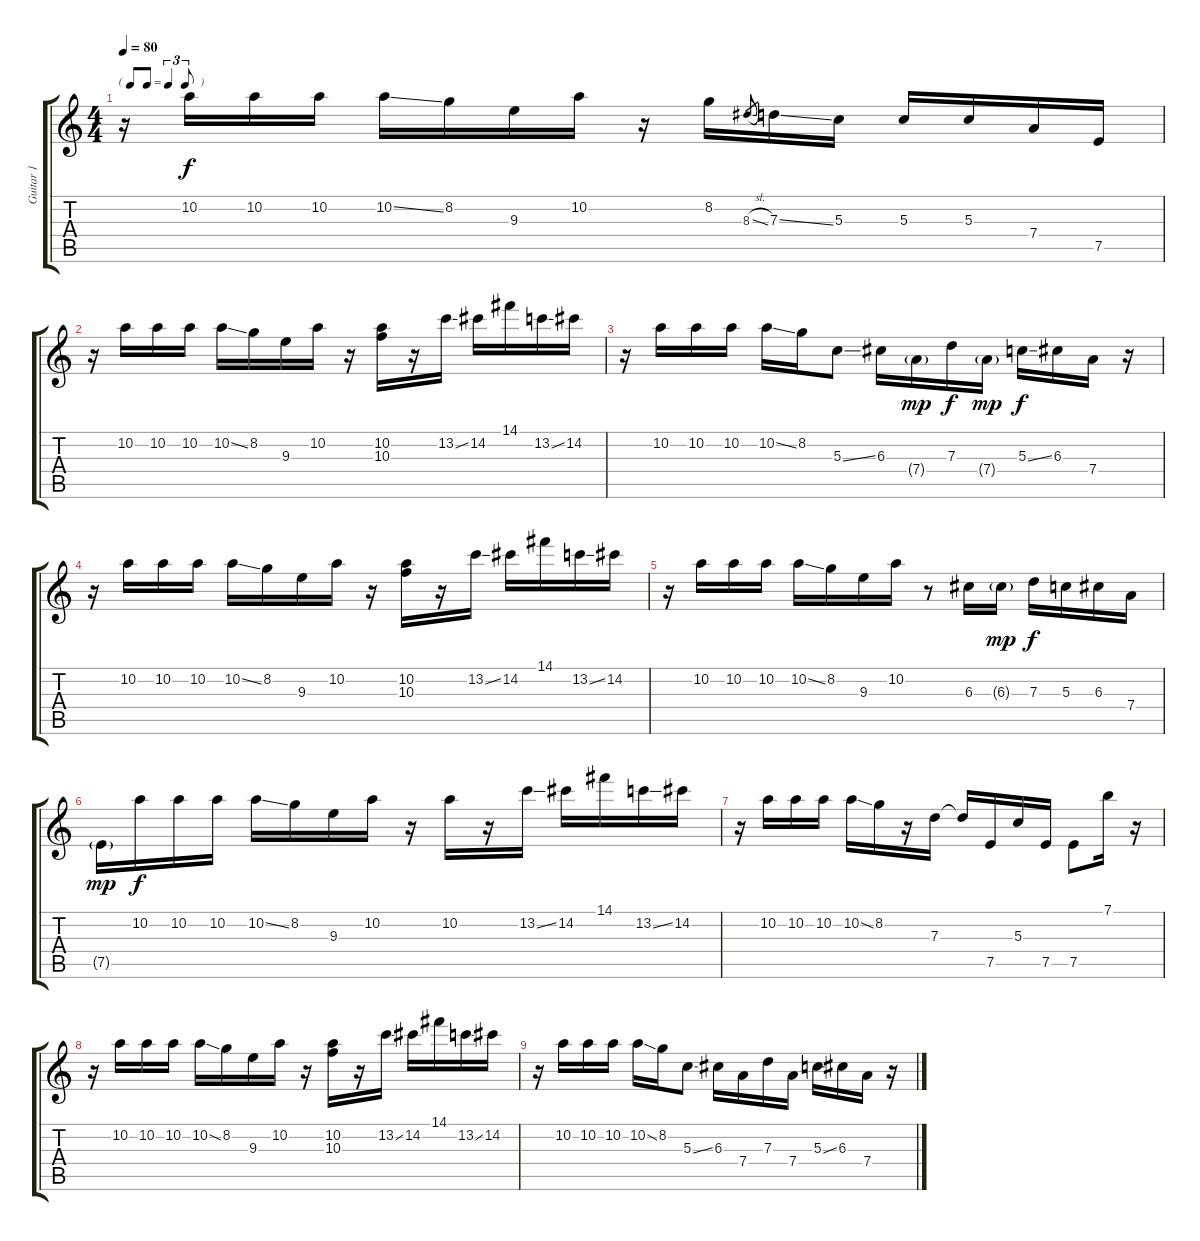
\track ("Guitar 1" "Guitar 1") {instrument electricguitarclean}
\staff {score tabs}
\tuning (E4 B3 G3 D3 A2 E2) {hide}
\ts (4 4)
\tf triplet8th
\tempo 80
\clef g2
\ks c
r.16{dy f} 10.2.16 10.2.16 10.2.16 10.2{ss}.16 8.2.16 9.3.16 10.2.16 r.16 8.2.16 8.3{sl}.8{gr} 7.3{ss}.16 5.3.16 5.3.16 5.3.16 7.4.16 7.5.16 |
r.16 10.2.16 10.2.16 10.2.16 10.2{ss}.16 8.2.16 9.3.16 10.2.16 r.16 (10.2 10.3).16 r.16 13.2{ss}.16 14.2.16 14.1.16 13.2{ss}.16 14.2.16 |
r.16 10.2.16 10.2.16 10.2.16 10.2{ss}.16 8.2.16 5.3{ss}.8 6.3.16 7.4{g}.16{dy mp} 7.3.16{dy f} 7.4{g}.16{dy mp} 5.3{ss}.16{dy f} 6.3.16 7.4.16 r.16 |
r.16 10.2.16 10.2.16 10.2.16 10.2{ss}.16 8.2.16 9.3.16 10.2.16 r.16 (10.2 10.3).16 r.16 13.2{ss}.16 14.2.16 14.1.16 13.2{ss}.16 14.2.16 |
r.16 10.2.16 10.2.16 10.2.16 10.2{ss}.16 8.2.16 9.3.16 10.2.16 r.8 6.3.16 6.3{g}.16{dy mp} 7.3.16{dy f} 5.3.16 6.3.16 7.4.16 |
7.5{g}.16{dy mp} 10.2.16{dy f} 10.2.16 10.2.16 10.2{ss}.16 8.2.16 9.3.16 10.2.16 r.16 10.2.16 r.16 13.2{ss}.16 14.2.16 14.1.16 13.2{ss}.16 14.2.16 |
r.16 10.2.16 10.2.16 10.2.16 10.2{ss}.16 8.2.16 r.16 7.3.16 7.3{t}.16 7.5.16 5.3.16 7.5.16 7.5.8 7.1.16 r.16 |
r.16 10.2.16 10.2.16 10.2.16 10.2{ss}.16 8.2.16 9.3.16 10.2.16 r.16 (10.2 10.3).16 r.16 13.2{ss}.16 14.2.16 14.1.16 13.2{ss}.16 14.2.16 |
r.16 10.2.16 10.2.16 10.2.16 10.2{ss}.16 8.2.16 5.3{ss}.8 6.3.16 7.4.16 7.3.16 7.4.16 5.3{ss}.16 6.3.16 7.4.16 r.16
